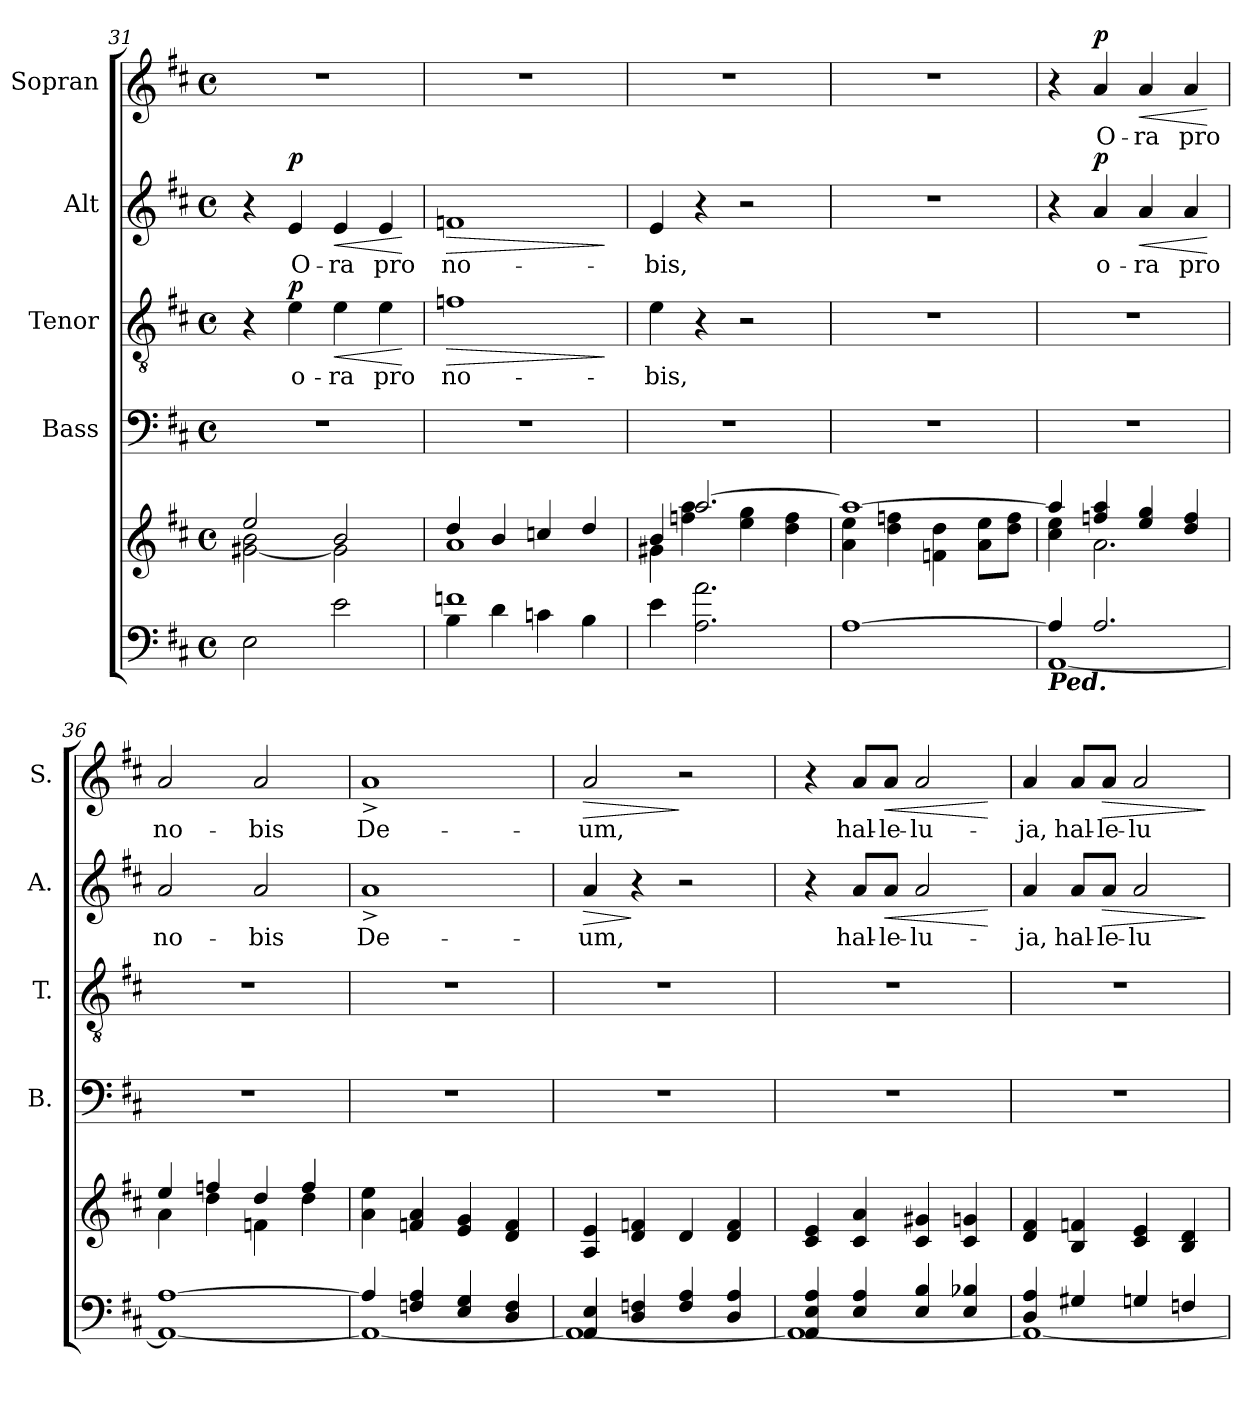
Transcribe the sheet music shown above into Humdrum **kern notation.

**kern	**kern	**kern	**kern	**text	**dynam	**kern	**text	**dynam	**kern	**text	**dynam
*part5	*part5	*part4	*part3	*part3	*part3	*part2	*part2	*part2	*part1	*part1	*part1
*staff6	*staff5	*staff4	*staff3	*staff3	*staff3	*staff2	*staff2	*staff2	*staff1	*staff1	*staff1
*	*	*I"Bass	*I"Tenor	*	*	*I"Alt	*	*	*I"Sopran	*	*
*	*	*I'B.	*I'T.	*	*	*I'A.	*	*	*I'S.	*	*
!!LO:LB:g=z
*clefF4	*clefG2	*clefF4	*clefGv2	*	*	*clefG2	*	*	*clefG2	*	*
*k[f#c#]	*k[f#c#]	*k[f#c#]	*k[f#c#]	*	*	*k[f#c#]	*	*	*k[f#c#]	*	*
*D:	*D:	*D:	*D:	*	*	*D:	*	*	*D:	*	*
*M4/4	*M4/4	*M4/4	*M4/4	*	*	*M4/4	*	*	*M4/4	*	*
*met(c)	*met(c)	*met(c)	*met(c)	*	*	*met(c)	*	*	*met(c)	*	*
=31	=31	=31	=31	=31	=31	=31	=31	=31	=31	=31	=31
*	*^	*	*	*	*	*	*	*	*	*	*
2E\	2ee/	[<2g#X\ 2b\	1r	4r	.	.	4r	.	.	1r	.	.
!	!	!	!	!	!LO:LY:b	!LO:DY:a	!	!LO:LY:b	!LO:DY:a	!	!	!
.	.	.	.	4e\	o-	p	4e/	O-	p	.	.	.
!	!	!	!	!	!LO:LY:b	!LO:HP:b	!	!LO:LY:b	!LO:HP:b	!	!	!
2e\	2b/	2g#\]	.	4e\	-ra	<	4e/	-ra	<	.	.	.
!	!	!	!	!	!LO:LY:b	!	!	!LO:LY:b	!	!	!	!
.	.	.	.	4e\	pro	.	4e/	pro	.	.	.	.
*	*v	*v	*	*	*	*	*	*	*	*	*	*
.	.	.	.	.	[	.	.	[	.	.	.
=32	=32	=32	=32	=32	=32	=32	=32	=32	=32	=32	=32
*^	*^	*	*	*	*	*	*	*	*	*	*
!	!	!	!	!	!	!LO:LY:b	!LO:HP:b	!	!LO:LY:b	!LO:HP:b	!	!	!
1fn	4B\	4dd/	1a	1r	1fn	no-	>	1fn	no-	>	1r	.	.
.	4d\	4b/	.	.	.	.	.	.	.	.	.	.	.
.	4cn\	4ccn/	.	.	.	.	.	.	.	.	.	.	.
.	4B\	4dd/	.	.	.	.	.	.	.	.	.	.	.
*v	*v	*	*	*	*	*	*	*	*	*	*	*	*
*	*v	*v	*	*	*	*	*	*	*	*	*	*
.	.	.	.	.	]	.	.	]	.	.	.
=33	=33	=33	=33	=33	=33	=33	=33	=33	=33	=33	=33
*	*^	*	*	*	*	*	*	*	*	*	*
!	!	!	!	!	!LO:LY:b	!	!	!LO:LY:b	!	!	!	!
4e\	4b/	4g#X\	1r	4e\	-bis,	.	4e/	-bis,	.	1r	.	.
2.A\ 2.a\	[>2.aa/	4ffn\ 4aa\	.	4r	.	.	4r	.	.	.	.	.
.	.	4ee\ 4gg\	.	2r	.	.	2r	.	.	.	.	.
.	.	4dd\ 4ff\	.	.	.	.	.	.	.	.	.	.
=34	=34	=34	=34	=34	=34	=34	=34	=34	=34	=34	=34	=34
[1A	1aa_	4a\ 4ee\	1r	1r	.	.	1r	.	.	1r	.	.
.	.	4dd\ 4ffn\	.	.	.	.	.	.	.	.	.	.
.	.	4fn\ 4dd\	.	.	.	.	.	.	.	.	.	.
.	.	8a\ 8ee\L	.	.	.	.	.	.	.	.	.	.
.	.	8dd\ 8ff\J	.	.	.	.	.	.	.	.	.	.
=35	=35	=35	=35	=35	=35	=35	=35	=35	=35	=35	=35	=35
*^	*	*	*	*	*	*	*	*	*	*	*	*
!LO:TX:b:Bi:t=Ped.	!	!	!	!	!	!	!	!	!	!	!	!	!
4A/]	[<1AA	4aa/]	4cc#\ 4ee\	1r	1r	.	.	4r	.	.	4r	.	.
!	!	!	!	!	!	!	!	!	!LO:LY:b	!LO:DY:a	!	!LO:LY:b	!LO:DY:a
2.A/	.	4ffn/ 4aa/	2.a\	.	.	.	.	4a/	o-	p	4a/	O-	p
!	!	!	!	!	!	!	!	!	!LO:LY:b	!LO:HP:b	!	!LO:LY:b	!LO:HP:b
.	.	4ee/ 4gg/	.	.	.	.	.	4a/	-ra	<	4a/	-ra	<
!	!	!	!	!	!	!	!	!	!LO:LY:b	!	!	!LO:LY:b	!
.	.	4dd/ 4ff/	.	.	.	.	.	4a/	pro	.	4a/	pro	.
*v	*v	*	*	*	*	*	*	*	*	*	*	*	*
*	*v	*v	*	*	*	*	*	*	*	*	*	*
.	.	.	.	.	.	.	.	[	.	.	[
=36	=36	=36	=36	=36	=36	=36	=36	=36	=36	=36	=36
*^	*^	*	*	*	*	*	*	*	*	*	*
!	!	!	!	!	!	!	!	!	!LO:LY:b	!	!	!LO:LY:b	!
[>1A	1AA_	4ee/	4a\	1r	1r	.	.	2a/	no-	.	2a/	no-	.
.	.	4ffn/	4dd\	.	.	.	.	.	.	.	.	.	.
!	!	!	!	!	!	!	!	!	!LO:LY:b	!	!	!LO:LY:b	!
.	.	4dd/	4fn\	.	.	.	.	2a/	-bis	.	2a/	-bis	.
.	.	4ff/	4dd\	.	.	.	.	.	.	.	.	.	.
=37	=37	=37	=37	=37	=37	=37	=37	=37	=37	=37	=37	=37	=37
!	!	!	!	!	!	!	!	!	!LO:LY:b	!	!	!LO:LY:b	!
*	*	*v	*v	*	*	*	*	*	*	*	*	*	*
4A/]	1AA_	4a\ 4ee\	1r	1r	.	.	1a^>	De-	.	1a^>	De-	.
4Fn/ 4A/	.	4fn/ 4a/	.	.	.	.	.	.	.	.	.	.
4E/ 4G/	.	4e/ 4g/	.	.	.	.	.	.	.	.	.	.
4D/ 4F/	.	4d/ 4f/	.	.	.	.	.	.	.	.	.	.
=38	=38	=38	=38	=38	=38	=38	=38	=38	=38	=38	=38	=38
!	!	!	!	!	!	!	!	!LO:LY:b	!LO:HP:b	!	!LO:LY:b	!LO:HP:b
4AA/ 4E/	1AA_	4A/ 4e/	1r	1r	.	.	4a/	-um,	>	2a/	-um,	>
4D/ 4Fn/	.	4d/ 4fn/	.	.	.	.	4r	.	]	.	.	.
4F/ 4A/	.	4d/	.	.	.	.	2r	.	.	2r	.	]
4D/ 4A/	.	4d/ 4f/	.	.	.	.	.	.	.	.	.	.
!!LO:LB:g=z
=39	=39	=39	=39	=39	=39	=39	=39	=39	=39	=39	=39	=39
4AA/ 4E/ 4A/	1AA_	4c#/ 4e/	1r	1r	.	.	4r	.	.	4r	.	.
!	!	!	!	!	!	!	!	!LO:LY:b	!	!	!LO:LY:b	!
4E/ 4A/	.	4c#/ 4a/	.	.	.	.	8a/L	hal-	.	8a/L	hal-	.
!	!	!	!	!	!	!	!	!LO:LY:b	!LO:HP:b	!	!LO:LY:b	!LO:HP:b
.	.	.	.	.	.	.	8a/J	-le-	<	8a/J	-le-	<
!	!	!	!	!	!	!	!	!LO:LY:b	!	!	!LO:LY:b	!
4E/ 4B/	.	4c#/ 4g#X/	.	.	.	.	2a/	-lu-	.	2a/	-lu-	.
4E/ 4B-X/	.	4c#/ 4gn/	.	.	.	.	.	.	.	.	.	.
*v	*v	*	*	*	*	*	*	*	*	*	*	*
.	.	.	.	.	.	.	.	[	.	.	[
=40	=40	=40	=40	=40	=40	=40	=40	=40	=40	=40	=40
*^	*	*	*	*	*	*	*	*	*	*	*
!	!	!	!	!	!	!	!	!LO:LY:b	!	!	!LO:LY:b	!
4D/ 4A/	1AA_	4d/ 4f#/	1r	1r	.	.	4a/	-ja,	.	4a/	-ja,	.
!	!	!	!	!	!	!	!	!LO:LY:b	!	!	!LO:LY:b	!
4G#X/	.	4B/ 4fn/	.	.	.	.	8a/L	hal-	.	8a/L	hal-	.
!	!	!	!	!	!	!	!	!LO:LY:b	!LO:HP:b	!	!LO:LY:b	!LO:HP:b
.	.	.	.	.	.	.	8a/J	-le-	>	8a/J	-le-	>
!	!	!	!	!	!	!	!	!LO:LY:b	!	!	!LO:LY:b	!
4Gn/	.	4c#/ 4e/	.	.	.	.	2a/	-lu-	.	2a/	-lu-	.
4Fn/	.	4B/ 4d/	.	.	.	.	.	.	.	.	.	.
*v	*v	*	*	*	*	*	*	*	*	*	*	*
.	.	.	.	.	.	.	.	]	.	.	]
=	=	=	=	=	=	=	=	=	=	=	=
*-	*-	*-	*-	*-	*-	*-	*-	*-	*-	*-	*-
